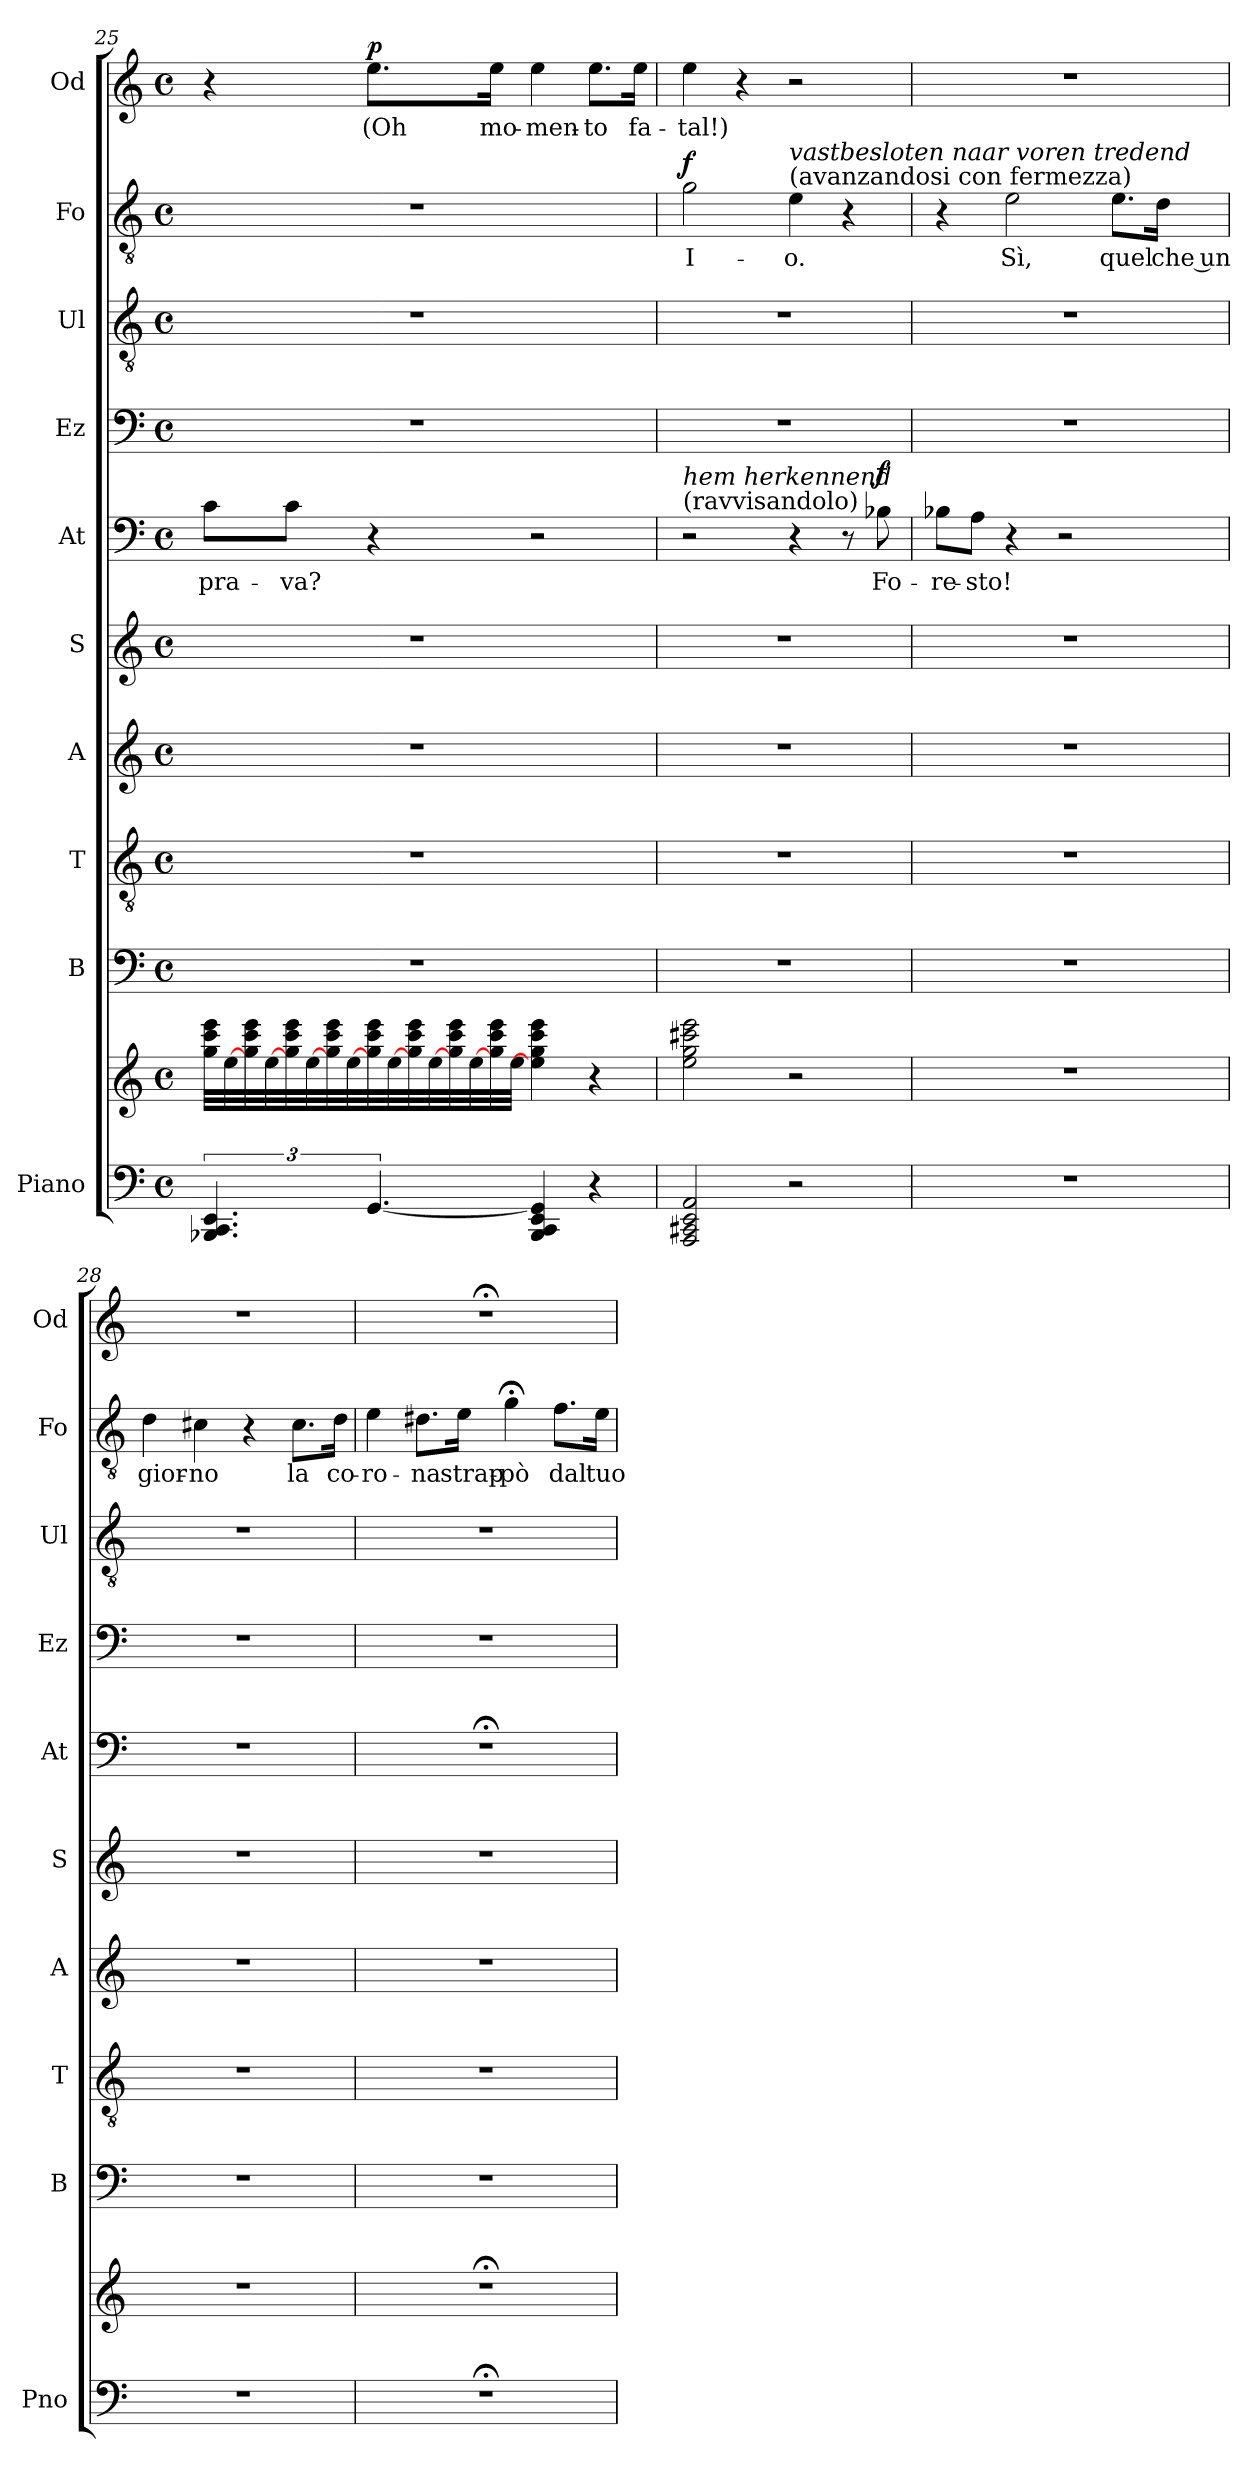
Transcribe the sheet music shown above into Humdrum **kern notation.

**kern	**kern	**kern	**kern	**kern	**kern	**kern	**text	**dynam	**kern	**kern	**kern	**text	**dynam	**kern	**text	**dynam
*part10	*part10	*part9	*part8	*part7	*part6	*part5	*part5	*part5	*part4	*part3	*part2	*part2	*part2	*part1	*part1	*part1
*staff11	*staff10	*staff9	*staff8	*staff7	*staff6	*staff5	*staff5	*staff5	*staff4	*staff3	*staff2	*staff2	*staff2	*staff1	*staff1	*staff1
*I"Piano	*	*I"B	*I"T	*I"A	*I"S	*I"At	*	*	*I"Ez	*I"Ul	*I"Fo	*	*	*I"Od	*	*
*I'Pno	*	*I'B	*I'T	*I'A	*I'S	*I'At	*	*	*I'Ez	*I'Ul	*I'Fo	*	*	*I'Od	*	*
!!LO:PB:g=z
*clefF4	*clefG2	*clefF4	*clefGv2	*clefG2	*clefG2	*clefF4	*	*	*clefF4	*clefGv2	*clefGv2	*	*	*clefG2	*	*
*k[]	*k[]	*k[]	*k[]	*k[]	*k[]	*k[]	*	*	*k[]	*k[]	*k[]	*	*	*k[]	*	*
*M4/4	*M4/4	*M4/4	*M4/4	*M4/4	*M4/4	*M4/4	*	*	*M4/4	*M4/4	*M4/4	*	*	*M4/4	*	*
*met(c)	*met(c)	*met(c)	*met(c)	*met(c)	*met(c)	*met(c)	*	*	*met(c)	*met(c)	*met(c)	*	*	*met(c)	*	*
=25	=25	=25	=25	=25	=25	=25	=25	=25	=25	=25	=25	=25	=25	=25	=25	=25
!	!	!	!	!	!	!	!LO:LY:b	!	!	!	!	!	!	!	!	!
*	*tremolo	*	*	*	*	*	*	*	*	*	*	*	*	*	*	*
6.BBB-X/ 6.CC/ 6.EE/	32gg\ 32ccc\ 32eee\LLL	1r	1r	1r	1r	8c\L	-pra-	.	1r	1r	1r	.	.	4r	.	.
.	[32ee\	.	.	.	.	.	.	.	.	.	.	.	.	.	.	.
.	32gg\ 32ccc\ 32eee\	.	.	.	.	.	.	.	.	.	.	.	.	.	.	.
.	[32ee\	.	.	.	.	.	.	.	.	.	.	.	.	.	.	.
!	!	!	!	!	!	!	!LO:LY:b	!	!	!	!	!	!	!	!	!
.	32gg\ 32ccc\ 32eee\	.	.	.	.	8c\J	-va?	.	.	.	.	.	.	.	.	.
.	[32ee\	.	.	.	.	.	.	.	.	.	.	.	.	.	.	.
.	32gg\ 32ccc\ 32eee\	.	.	.	.	.	.	.	.	.	.	.	.	.	.	.
.	[32ee\	.	.	.	.	.	.	.	.	.	.	.	.	.	.	.
!	!	!	!	!	!	!	!	!	!	!	!	!	!	!	!LO:LY:b	!LO:DY:a
[6.GG/	32gg\ 32ccc\ 32eee\	.	.	.	.	4r	.	.	.	.	.	.	.	8.ee\L	(Oh	p
.	[32ee\	.	.	.	.	.	.	.	.	.	.	.	.	.	.	.
.	32gg\ 32ccc\ 32eee\	.	.	.	.	.	.	.	.	.	.	.	.	.	.	.
.	[32ee\	.	.	.	.	.	.	.	.	.	.	.	.	.	.	.
.	32gg\ 32ccc\ 32eee\	.	.	.	.	.	.	.	.	.	.	.	.	.	.	.
.	[32ee\	.	.	.	.	.	.	.	.	.	.	.	.	.	.	.
!	!	!	!	!	!	!	!	!	!	!	!	!	!	!	!LO:LY:b	!
.	32gg\ 32ccc\ 32eee\	.	.	.	.	.	.	.	.	.	.	.	.	16ee\Jk	mo-	.
.	32ee\JJJ	.	.	.	.	.	.	.	.	.	.	.	.	.	.	.
*	*Xtremolo	*	*	*	*	*	*	*	*	*	*	*	*	*	*	*
!	!	!	!	!	!	!	!	!	!	!	!	!	!	!	!LO:LY:b	!
4BBB-/ 4CC/ 4EE/ 4GG/]	4ee\] 4gg\ 4ccc\ 4eee\	.	.	.	.	2r	.	.	.	.	.	.	.	4ee\	-men-	.
.	.	.	.	.	.	.	.	.	.	.	.	.	.	.	.	.
.	.	.	.	.	.	.	.	.	.	.	.	.	.	.	.	.
.	.	.	.	.	.	.	.	.	.	.	.	.	.	.	.	.
.	.	.	.	.	.	.	.	.	.	.	.	.	.	.	.	.
.	.	.	.	.	.	.	.	.	.	.	.	.	.	.	.	.
.	.	.	.	.	.	.	.	.	.	.	.	.	.	.	.	.
.	.	.	.	.	.	.	.	.	.	.	.	.	.	.	.	.
!	!	!	!	!	!	!	!	!	!	!	!	!	!	!	!LO:LY:b	!
4r	4r	.	.	.	.	.	.	.	.	.	.	.	.	8.ee\L	-to	.
!	!	!	!	!	!	!	!	!	!	!	!	!	!	!	!LO:LY:b	!
.	.	.	.	.	.	.	.	.	.	.	.	.	.	16ee\Jk	fa-	.
=26	=26	=26	=26	=26	=26	=26	=26	=26	=26	=26	=26	=26	=26	=26	=26	=26
!	!	!	!	!	!	!LO:TX:a:t=(ravvisandolo)	!	!	!	!	!	!	!	!	!	!
!	!	!	!	!	!	!LO:TX:a:i:t=hem herkennend	!	!	!	!	!	!	!	!	!	!
!	!	!	!	!	!	!	!	!	!	!	!	!LO:LY:b	!LO:DY:a	!	!LO:LY:b	!
2AAA/ 2CC#X/ 2EE/ 2AA/	2ee\ 2gg\ 2ccc#X\ 2eee\	1r	1r	1r	1r	2r	.	.	1r	1r	2g\	I-	f	4ee\	-tal!)	.
.	.	.	.	.	.	.	.	.	.	.	.	.	.	4r	.	.
!	!	!	!	!	!	!	!	!	!	!	!LO:TX:a:t=(avanzandosi con fermezza)	!	!	!	!	!
!	!	!	!	!	!	!	!	!	!	!	!LO:TX:a:i:t=vastbesloten naar voren tredend	!	!	!	!	!
!	!	!	!	!	!	!	!	!	!	!	!	!LO:LY:b	!	!	!	!
2r	2r	.	.	.	.	4r	.	.	.	.	4e\	-o.	.	2r	.	.
.	.	.	.	.	.	8r	.	.	.	.	4r	.	.	.	.	.
!	!	!	!	!	!	!	!LO:LY:b	!LO:DY:a	!	!	!	!	!	!	!	!
.	.	.	.	.	.	8B-X\	Fo-	f	.	.	.	.	.	.	.	.
=27	=27	=27	=27	=27	=27	=27	=27	=27	=27	=27	=27	=27	=27	=27	=27	=27
!	!	!	!	!	!	!	!LO:LY:b	!	!	!	!	!	!	!	!	!
1r	1r	1r	1r	1r	1r	8B-X\L	-re-	.	1r	1r	4r	.	.	1r	.	.
!	!	!	!	!	!	!	!LO:LY:b	!	!	!	!	!	!	!	!	!
.	.	.	.	.	.	8A\J	-sto!	.	.	.	.	.	.	.	.	.
!	!	!	!	!	!	!	!	!	!	!	!	!LO:LY:b	!	!	!	!
.	.	.	.	.	.	4r	.	.	.	.	2e\	Sì,	.	.	.	.
.	.	.	.	.	.	2r	.	.	.	.	.	.	.	.	.	.
!	!	!	!	!	!	!	!	!	!	!	!	!LO:LY:b	!	!	!	!
.	.	.	.	.	.	.	.	.	.	.	8.e\L	quel	.	.	.	.
!	!	!	!	!	!	!	!	!	!	!	!	!LO:LY:b	!	!	!	!
.	.	.	.	.	.	.	.	.	.	.	16d\Jk	che un	.	.	.	.
=28	=28	=28	=28	=28	=28	=28	=28	=28	=28	=28	=28	=28	=28	=28	=28	=28
!	!	!	!	!	!	!	!	!	!	!	!	!LO:LY:b	!	!	!	!
1r	1r	1r	1r	1r	1r	1r	.	.	1r	1r	4d\	gior-	.	1r	.	.
!	!	!	!	!	!	!	!	!	!	!	!	!LO:LY:b	!	!	!	!
.	.	.	.	.	.	.	.	.	.	.	4c#X\	-no	.	.	.	.
.	.	.	.	.	.	.	.	.	.	.	4r	.	.	.	.	.
!	!	!	!	!	!	!	!	!	!	!	!	!LO:LY:b	!	!	!	!
.	.	.	.	.	.	.	.	.	.	.	8.c#\L	la	.	.	.	.
!	!	!	!	!	!	!	!	!	!	!	!	!LO:LY:b	!	!	!	!
.	.	.	.	.	.	.	.	.	.	.	16d\Jk	co-	.	.	.	.
=29	=29	=29	=29	=29	=29	=29	=29	=29	=29	=29	=29	=29	=29	=29	=29	=29
!	!	!	!	!	!	!	!	!	!	!	!	!LO:LY:b	!	!	!	!
1r;<	1r;<	1r	1r	1r	1r	1r;<	.	.	1r	1r	4e\	-ro-	.	1r;<	.	.
!	!	!	!	!	!	!	!	!	!	!	!	!LO:LY:b	!	!	!	!
.	.	.	.	.	.	.	.	.	.	.	8.d#X\L	-na	.	.	.	.
!	!	!	!	!	!	!	!	!	!	!	!	!LO:LY:b	!	!	!	!
.	.	.	.	.	.	.	.	.	.	.	16e\Jk	strap-	.	.	.	.
!	!	!	!	!	!	!	!	!	!	!	!	!LO:LY:b	!	!	!	!
.	.	.	.	.	.	.	.	.	.	.	4g;<\	-pò	.	.	.	.
!	!	!	!	!	!	!	!	!	!	!	!	!LO:LY:b	!	!	!	!
.	.	.	.	.	.	.	.	.	.	.	8.f\L	dal	.	.	.	.
!	!	!	!	!	!	!	!	!	!	!	!	!LO:LY:b	!	!	!	!
.	.	.	.	.	.	.	.	.	.	.	16e\Jk	tuo	.	.	.	.
=	=	=	=	=	=	=	=	=	=	=	=	=	=	=	=	=
*-	*-	*-	*-	*-	*-	*-	*-	*-	*-	*-	*-	*-	*-	*-	*-	*-
